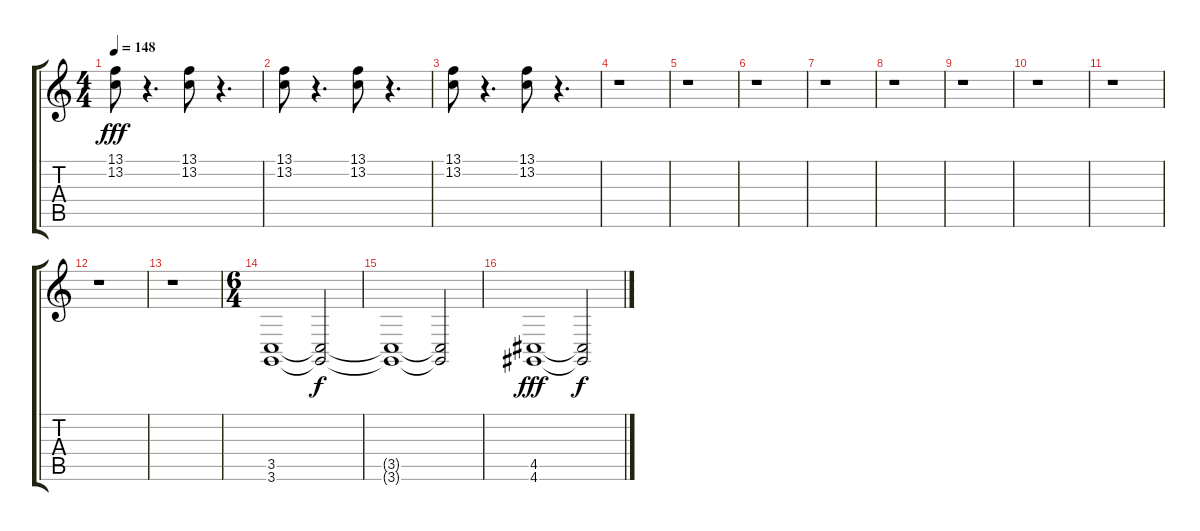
\track "" {instrument synthvoice}
\staff {score tabs}
\tuning (E4 B3 G3 D3 A2 E2) {hide}
\ts (4 4)
\tempo 148
\clef g2
\ks c
(13.1 13.2).8{dy fff} r.4{d} (13.1 13.2).8 r.4{d} |
(13.1 13.2).8 r.4{d} (13.1 13.2).8 r.4{d} |
(13.1 13.2).8 r.4{d} (13.1 13.2).8 r.4{d} |
r.1 |
r.1 |
r.1 |
r.1 |
r.1 |
r.1 |
r.1 |
r.1 |
r.1 |
r.1 |
\ts (6 4)
(3.5 3.6).1 (3.5{t} 3.6{t}).2{dy f} |
(3.5{t} 3.6{t}).1 (3.5{t} 3.6{t}).2 |
(4.5 4.6).1{dy fff} (4.5{t} 4.6{t}).2{dy f}
